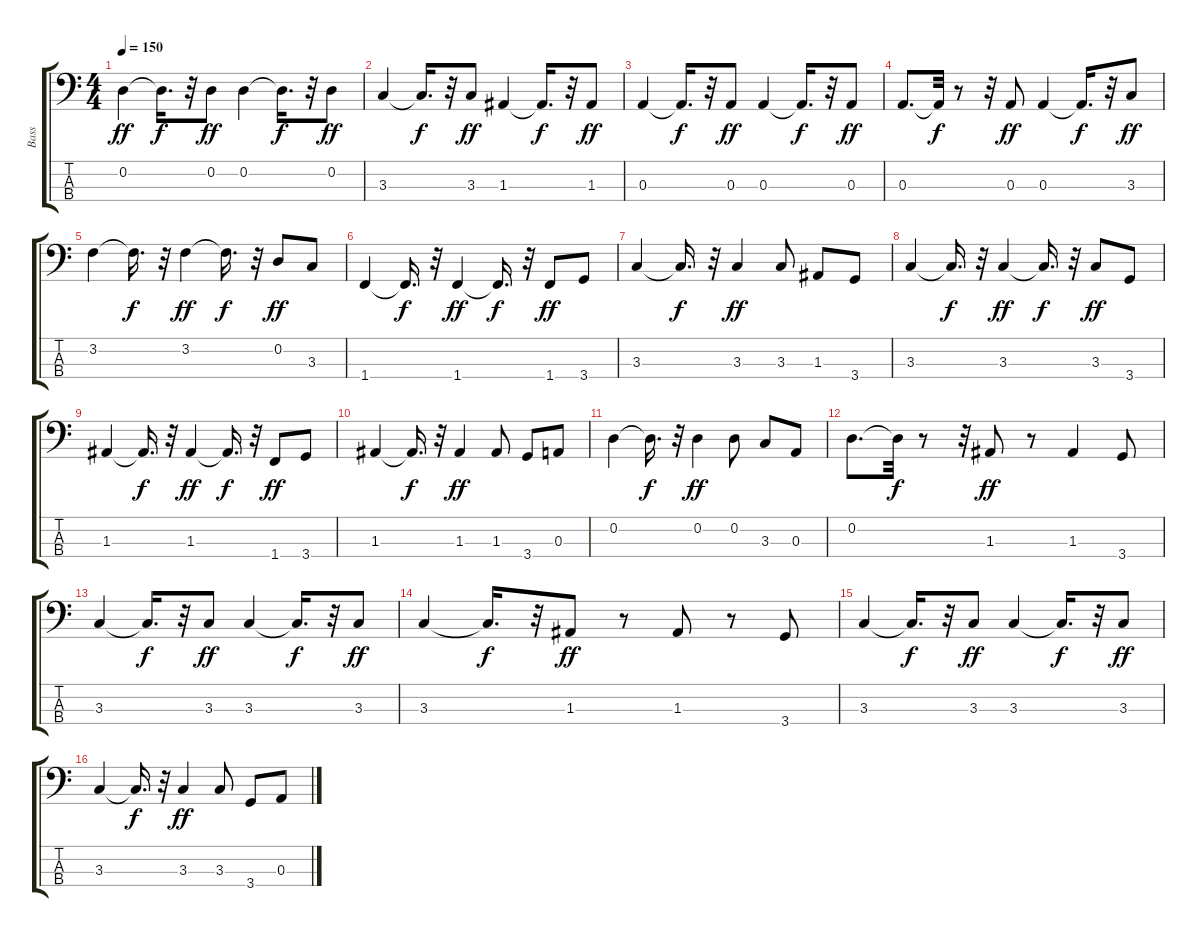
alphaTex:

\track ("Bass" "Bass") {instrument electricbassfinger}
\staff {score tabs}
\tuning (G2 D2 A1 E1) {hide}
\ts (4 4)
\tempo 150
\clef f4
\ks c
0.2.4{dy ff} 0.2{t}.16{d dy f} r.32 0.2.8{dy ff} 0.2.4 0.2{t}.16{d dy f} r.32 0.2.8{dy ff} |
3.3.4 3.3{t}.16{d dy f} r.32 3.3.8{dy ff} 1.3.4 1.3{t}.16{d dy f} r.32 1.3.8{dy ff} |
0.3.4 0.3{t}.16{d dy f} r.32 0.3.8{dy ff} 0.3.4 0.3{t}.16{d dy f} r.32 0.3.8{dy ff} |
0.3.8{d} 0.3{t}.32{dy f} r.8 r.32 0.3.8{dy ff} 0.3.4 0.3{t}.16{d dy f} r.32 3.3.8{dy ff} |
3.2.4 3.2{t}.16{d dy f} r.32 3.2.4{dy ff} 3.2{t}.16{d dy f} r.32 0.2.8{dy ff} 3.3.8 |
1.4.4 1.4{t}.16{d dy f} r.32 1.4.4{dy ff} 1.4{t}.16{d dy f} r.32 1.4.8{dy ff} 3.4.8 |
3.3.4 3.3{t}.16{d dy f} r.32 3.3.4{dy ff} 3.3.8 1.3.8 3.4.8 |
3.3.4 3.3{t}.16{d dy f} r.32 3.3.4{dy ff} 3.3{t}.16{d dy f} r.32 3.3.8{dy ff} 3.4.8 |
1.3.4 1.3{t}.16{d dy f} r.32 1.3.4{dy ff} 1.3{t}.16{d dy f} r.32 1.4.8{dy ff} 3.4.8 |
1.3.4 1.3{t}.16{d dy f} r.32 1.3.4{dy ff} 1.3.8 3.4.8 0.3.8 |
0.2.4 0.2{t}.16{d dy f} r.32 0.2.4{dy ff} 0.2.8 3.3.8 0.3.8 |
0.2.8{d} 0.2{t}.32{dy f} r.8 r.32 1.3.8{dy ff} r.8 1.3.4 3.4.8 |
3.3.4 3.3{t}.16{d dy f} r.32 3.3.8{dy ff} 3.3.4 3.3{t}.16{d dy f} r.32 3.3.8{dy ff} |
3.3.4 3.3{t}.16{d dy f} r.32 1.3.8{dy ff} r.8 1.3.8 r.8 3.4.8 |
3.3.4 3.3{t}.16{d dy f} r.32 3.3.8{dy ff} 3.3.4 3.3{t}.16{d dy f} r.32 3.3.8{dy ff} |
3.3.4 3.3{t}.16{d dy f} r.32 3.3.4{dy ff} 3.3.8 3.4.8 0.3.8
